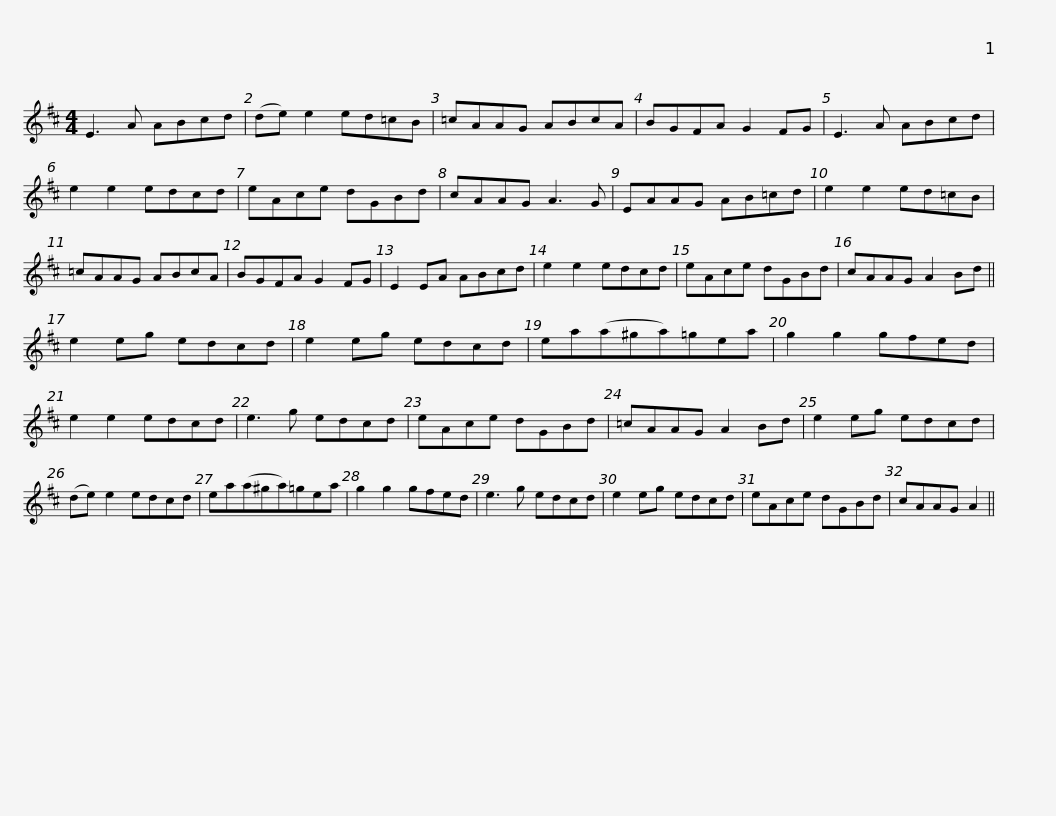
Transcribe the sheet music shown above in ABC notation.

X:1
L:1/8
M:4/4
I:linebreak $
K:D
V:1 treble
V:1
 E3 A ABcd | (de) e2 ed=cB | =cAAG ABcA | BGFA G2 FG | E3 A ABcd | %5
 e2 e2 edcd |$ eAce dGBd | cAAG A3 G | EAAG AB=cd | e2 e2 ed=cB | %10
 =cAAG ABcA | BGFA G2 FG |$ E2 EA ABcd | e2 e2 edcd | eAce dGBd | %15
 cAAG A2 Bd || e2 eg edcd | e2 eg edcd |$ ea(a^ga)=gea | g2 g2 gfed | %20
 e2 e2 edcd | e3 g edcd | eAce dGBd | =cAAG A2 Bd |$ e2 eg edcd | %25
 (de) e2 edcd | ea(a^ga)=gea | g2 g2 gfed | e3 g edcd | e2 eg edcd |$ %30
 eAce dGBd | cAAG A2 || %32
